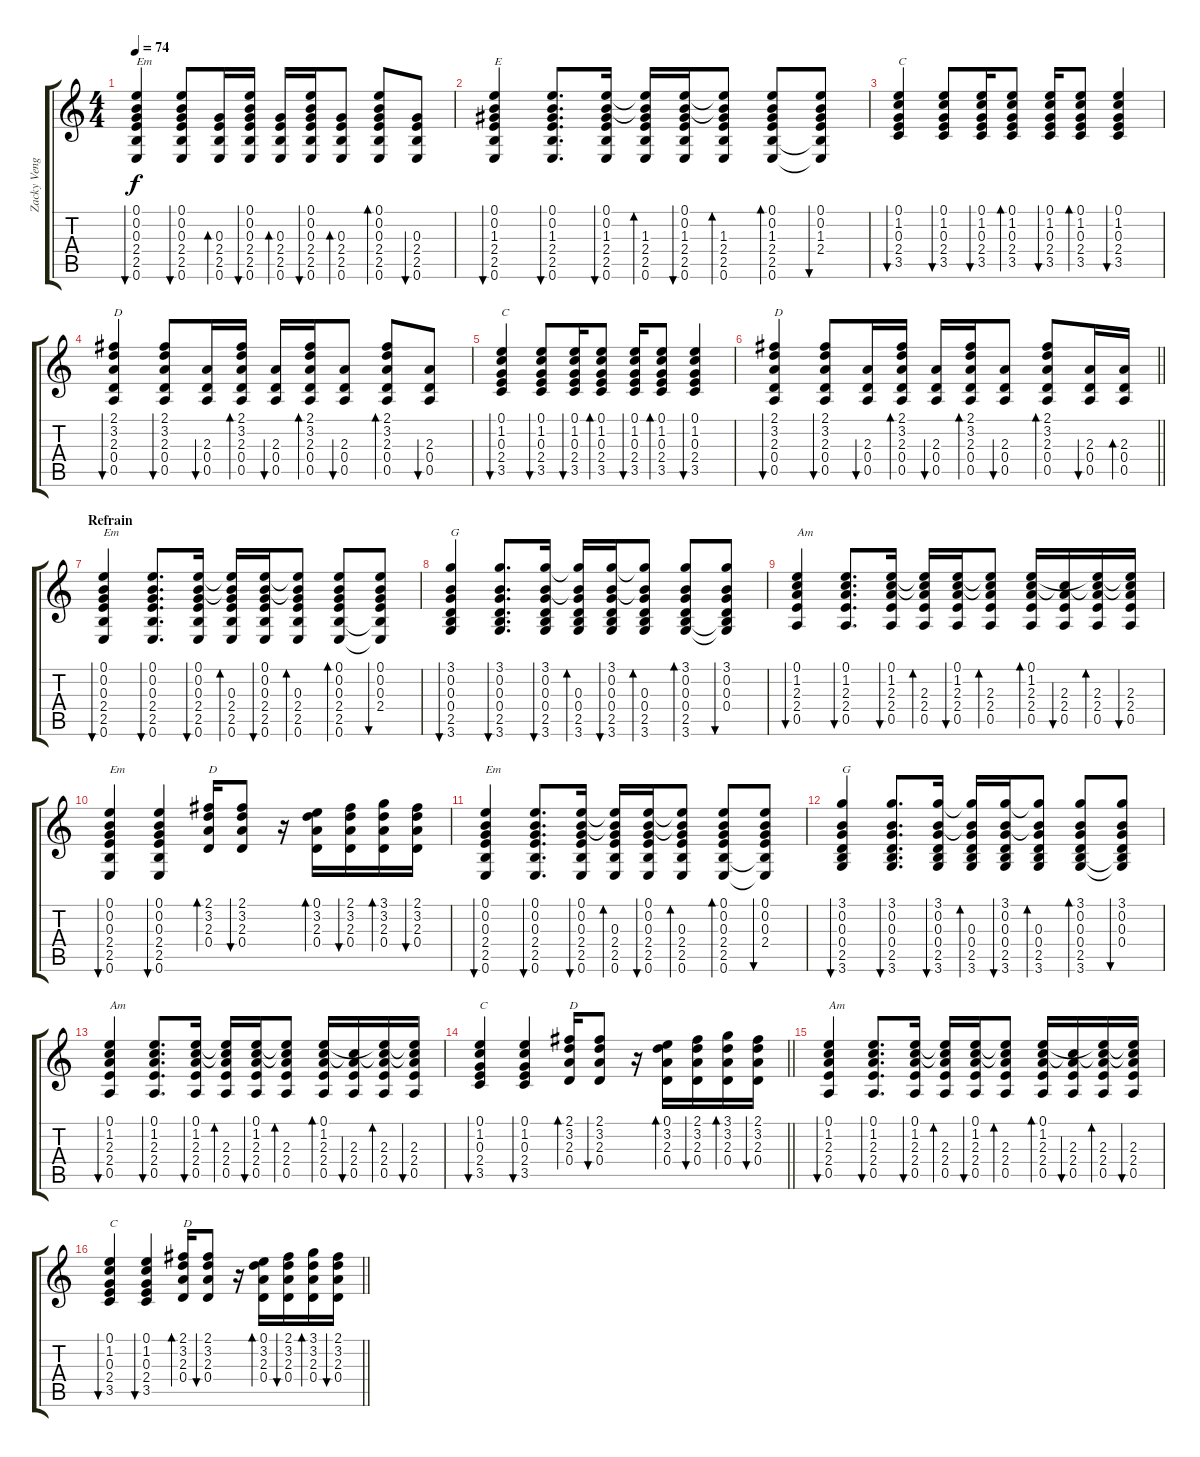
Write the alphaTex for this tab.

\track ("Zacky Vengeance" "Zacky Veng") {instrument acousticguitarsteel}
\staff {score tabs}
\tuning (E4 B3 G3 D3 A2 E2) {hide}
\ts (4 4)
\tempo 74
\clef g2
\ks c
(0.1 0.2 0.3 2.4 2.5 0.6).4{bu 60 txt "Em" dy f} (0.1 0.2 0.3 2.4 2.5 0.6).8{bu 60} (0.3 2.4 2.5 0.6).16{bd 60} (0.1 0.2 0.3 2.4 2.5 0.6).16{bu 60} (0.3 2.4 2.5 0.6).16{bd 60} (0.1 0.2 0.3 2.4 2.5 0.6).16{bu 60} (0.3 2.4 2.5 0.6).8{bd 60} (0.1 0.2 0.3 2.4 2.5 0.6).8{bd 60} (0.3 2.4 2.5 0.6).8{bu 60} |
(0.1 0.2 1.3 2.4 2.5 0.6).4{bu 60 txt "E"} (0.1 0.2 1.3 2.4 2.5 0.6).8{d bu 60} (0.1 0.2 1.3 2.4 2.5 0.6).16{bu 60} (0.1{t} 0.2{t} 1.3 2.4 2.5 0.6).16{bd 60} (0.1 0.2 1.3 2.4 2.5 0.6).16{bu 60} (0.1{t} 0.2{t} 1.3 2.4 2.5 0.6).8{bd 60} (0.1 0.2 1.3 2.4 2.5 0.6).8{bd 60} (0.1 0.2 1.3 2.4 2.5{t} 0.6{t}).8{bu 60} |
(0.1 1.2 0.3 2.4 3.5).4{bu 60 txt "C"} (0.1 1.2 0.3 2.4 3.5).8{bu 60} (0.1 1.2 0.3 2.4 3.5).16{bu 60} (0.1 1.2 0.3 2.4 3.5).8{bd 60} (0.1 1.2 0.3 2.4 3.5).16{bu 60} (0.1 1.2 0.3 2.4 3.5).8{bd 60} (0.1 1.2 0.3 2.4 3.5).4{bu 60} |
(2.1 3.2 2.3 0.4 0.5).4{bu 60 txt "D"} (2.1 3.2 2.3 0.4 0.5).8{bu 60} (2.3 0.4 0.5).16{bu 60} (2.1 3.2 2.3 0.4 0.5).16{bd 60} (2.3 0.4 0.5).16{bu 60} (2.1 3.2 2.3 0.4 0.5).16{bd 60} (2.3 0.4 0.5).8{bu 60} (2.1 3.2 2.3 0.4 0.5).8{bd 60} (2.3 0.4 0.5).8{bu 60} |
(0.1 1.2 0.3 2.4 3.5).4{bu 60 txt "C"} (0.1 1.2 0.3 2.4 3.5).8{bu 60} (0.1 1.2 0.3 2.4 3.5).16{bu 60} (0.1 1.2 0.3 2.4 3.5).8{bd 60} (0.1 1.2 0.3 2.4 3.5).16{bu 60} (0.1 1.2 0.3 2.4 3.5).8{bd 60} (0.1 1.2 0.3 2.4 3.5).4{bu 60} |
\barLineRight lightlight
(2.1 3.2 2.3 0.4 0.5).4{bu 60 txt "D"} (2.1 3.2 2.3 0.4 0.5).8{bu 60} (2.3 0.4 0.5).16{bu 60} (2.1 3.2 2.3 0.4 0.5).16{bd 60} (2.3 0.4 0.5).16{bu 60} (2.1 3.2 2.3 0.4 0.5).16{bd 60} (2.3 0.4 0.5).8{bu 60} (2.1 3.2 2.3 0.4 0.5).8{bd 60} (2.3 0.4 0.5).16{bu 60} (2.3 0.4 0.5).16{bd 60} |
\section ("" "Refrain")
(0.1 0.2 0.3 2.4 2.5 0.6).4{bu 60 txt "Em"} (0.1 0.2 0.3 2.4 2.5 0.6).8{d bu 60} (0.1 0.2 0.3 2.4 2.5 0.6).16{bu 60} (0.1{t} 0.2{t} 0.3 2.4 2.5 0.6).16{bd 60} (0.1 0.2 0.3 2.4 2.5 0.6).16{bu 60} (0.1{t} 0.2{t} 0.3 2.4 2.5 0.6).8{bd 60} (0.1 0.2 0.3 2.4 2.5 0.6).8{bd 60} (0.1 0.2 0.3 2.4 2.5{t} 0.6{t}).8{bu 60} |
(3.1 0.2 0.3 0.4 2.5 3.6).4{bu 60 txt "G"} (3.1 0.2 0.3 0.4 2.5 3.6).8{d bu 60} (3.1 0.2 0.3 0.4 2.5 3.6).16{bu 60} (3.1{t} 0.2{t} 0.3 0.4 2.5 3.6).16{bd 60} (3.1 0.2 0.3 0.4 2.5 3.6).16{bu 60} (3.1{t} 0.2{t} 0.3 0.4 2.5 3.6).8{bd 60} (3.1 0.2 0.3 0.4 2.5 3.6).8{bd 60} (3.1 0.2 0.3 0.4 2.5{t} 3.6{t}).8{bu 60} |
(0.1 1.2 2.3 2.4 0.5).4{bu 60 txt "Am"} (0.1 1.2 2.3 2.4 0.5).8{d bu 60} (0.1 1.2 2.3 2.4 0.5).16{bu 60} (0.1{t} 1.2{t} 2.3 2.4 0.5).16{bd 60} (0.1 1.2 2.3 2.4 0.5).16{bu 60} (0.1{t} 1.2{t} 2.3 2.4 0.5).8{bd 60} (0.1 1.2 2.3 2.4 0.5).16{bd 60} (1.2{t} 2.3 2.4 0.5).16{bu 60} (0.1{t} 1.2{t} 2.3 2.4 0.5).16{bd 60} (0.1{t} 1.2{t} 2.3 2.4 0.5).16{bu 60} |
(0.1 0.2 0.3 2.4 2.5 0.6).4{bu 60 txt "Em"} (0.1 0.2 0.3 2.4 2.5 0.6).4{bu 60} (2.1 3.2 2.3 0.4).16{bd 60 txt "D"} (2.1 3.2 2.3 0.4).8{bu 60} r.16 (0.1 3.2 2.3 0.4).16{bd 60} (2.1 3.2 2.3 0.4).16{bu 60} (3.1 3.2 2.3 0.4).16{bd 60} (2.1 3.2 2.3 0.4).16{bu 60} |
(0.1 0.2 0.3 2.4 2.5 0.6).4{bu 60 txt "Em"} (0.1 0.2 0.3 2.4 2.5 0.6).8{d bu 60} (0.1 0.2 0.3 2.4 2.5 0.6).16{bu 60} (0.1{t} 0.2{t} 0.3 2.4 2.5 0.6).16{bd 60} (0.1 0.2 0.3 2.4 2.5 0.6).16{bu 60} (0.1{t} 0.2{t} 0.3 2.4 2.5 0.6).8{bd 60} (0.1 0.2 0.3 2.4 2.5 0.6).8{bd 60} (0.1 0.2 0.3 2.4 2.5{t} 0.6{t}).8{bu 60} |
(3.1 0.2 0.3 0.4 2.5 3.6).4{bu 60 txt "G"} (3.1 0.2 0.3 0.4 2.5 3.6).8{d bu 60} (3.1 0.2 0.3 0.4 2.5 3.6).16{bu 60} (3.1{t} 0.2{t} 0.3 0.4 2.5 3.6).16{bd 60} (3.1 0.2 0.3 0.4 2.5 3.6).16{bu 60} (3.1{t} 0.2{t} 0.3 0.4 2.5 3.6).8{bd 60} (3.1 0.2 0.3 0.4 2.5 3.6).8{bd 60} (3.1 0.2 0.3 0.4 2.5{t} 3.6{t}).8{bu 60} |
(0.1 1.2 2.3 2.4 0.5).4{bu 60 txt "Am"} (0.1 1.2 2.3 2.4 0.5).8{d bu 60} (0.1 1.2 2.3 2.4 0.5).16{bu 60} (0.1{t} 1.2{t} 2.3 2.4 0.5).16{bd 60} (0.1 1.2 2.3 2.4 0.5).16{bu 60} (0.1{t} 1.2{t} 2.3 2.4 0.5).8{bd 60} (0.1 1.2 2.3 2.4 0.5).16{bd 60} (1.2{t} 2.3 2.4 0.5).16{bu 60} (0.1{t} 1.2{t} 2.3 2.4 0.5).16{bd 60} (0.1{t} 1.2{t} 2.3 2.4 0.5).16{bu 60} |
\barLineRight lightlight
(0.1 1.2 0.3 2.4 3.5).4{bu 60 txt "C"} (0.1 1.2 0.3 2.4 3.5).4{bu 60} (2.1 3.2 2.3 0.4).16{bd 60 txt "D"} (2.1 3.2 2.3 0.4).8{bu 60} r.16 (0.1 3.2 2.3 0.4).16{bd 60} (2.1 3.2 2.3 0.4).16{bu 60} (3.1 3.2 2.3 0.4).16{bd 60} (2.1 3.2 2.3 0.4).16{bu 60} |
(0.1 1.2 2.3 2.4 0.5).4{bu 60 txt "Am"} (0.1 1.2 2.3 2.4 0.5).8{d bu 60} (0.1 1.2 2.3 2.4 0.5).16{bu 60} (0.1{t} 1.2{t} 2.3 2.4 0.5).16{bd 60} (0.1 1.2 2.3 2.4 0.5).16{bu 60} (0.1{t} 1.2{t} 2.3 2.4 0.5).8{bd 60} (0.1 1.2 2.3 2.4 0.5).16{bd 60} (1.2{t} 2.3 2.4 0.5).16{bu 60} (0.1{t} 1.2{t} 2.3 2.4 0.5).16{bd 60} (0.1{t} 1.2{t} 2.3 2.4 0.5).16{bu 60} |
\barLineRight lightlight
(0.1 1.2 0.3 2.4 3.5).4{bu 60 txt "C"} (0.1 1.2 0.3 2.4 3.5).4{bu 60} (2.1 3.2 2.3 0.4).16{bd 60 txt "D"} (2.1 3.2 2.3 0.4).8{bu 60} r.16 (0.1 3.2 2.3 0.4).16{bd 60} (2.1 3.2 2.3 0.4).16{bu 60} (3.1 3.2 2.3 0.4).16{bd 60} (2.1 3.2 2.3 0.4).16{bu 60}
